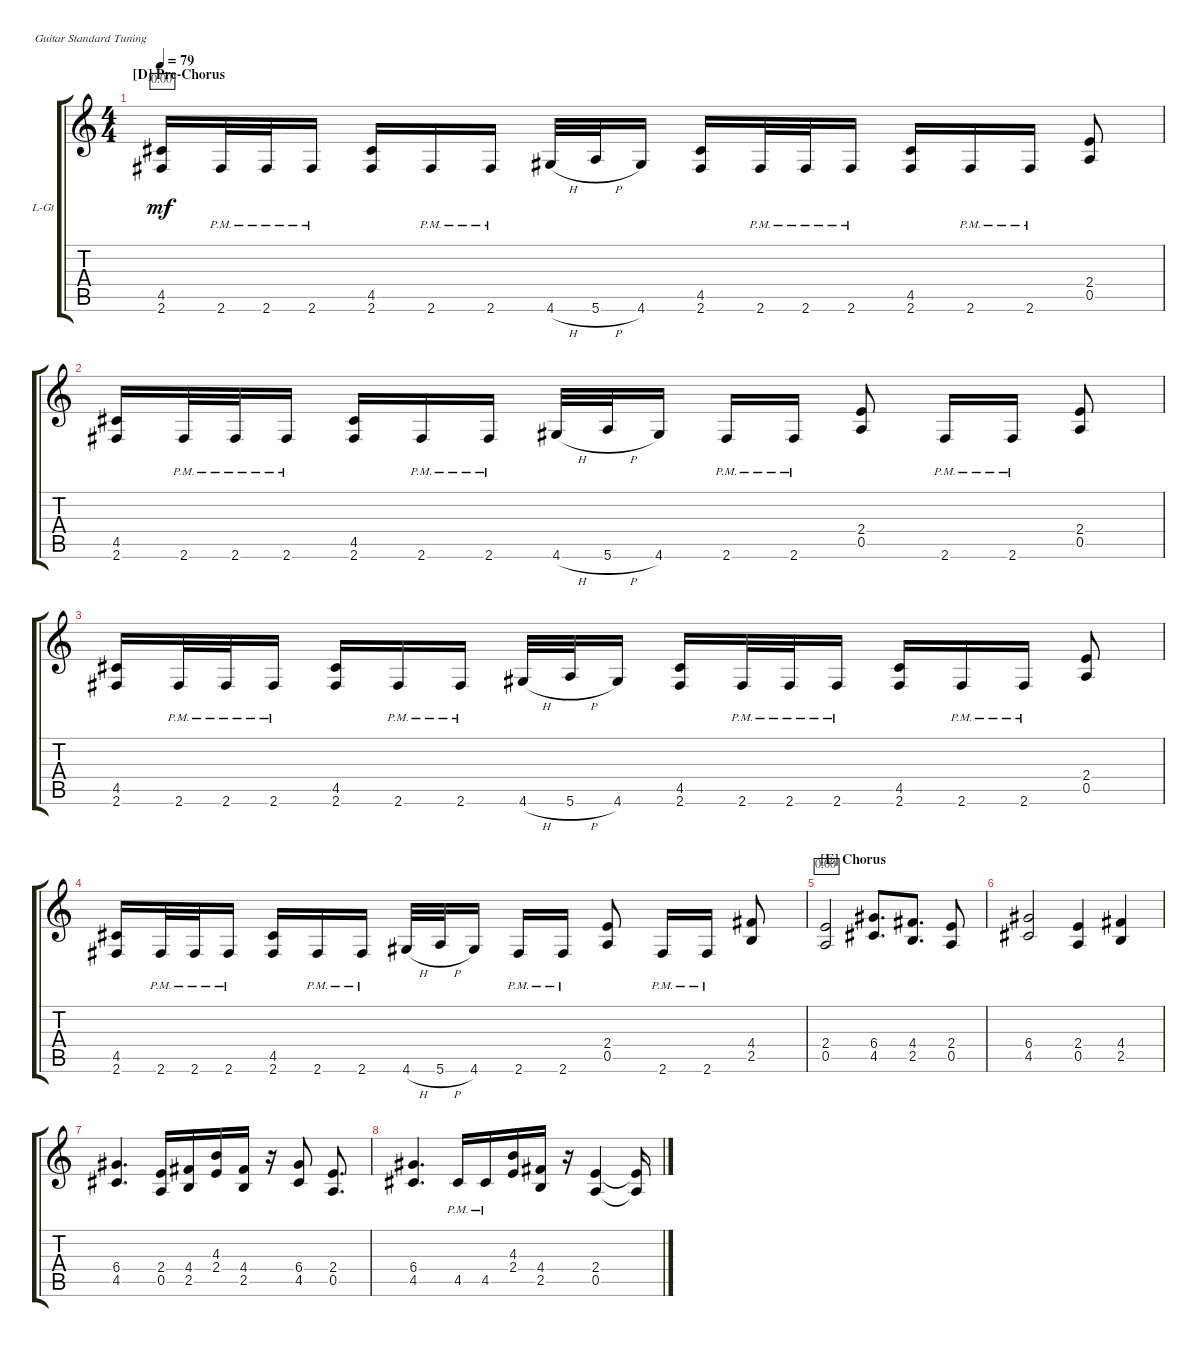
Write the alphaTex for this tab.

\defaultSystemsLayout 4
\bracketExtendMode groupsimilarinstruments
\firstSystemTrackNameOrientation horizontal
\otherSystemsTrackNameOrientation horizontal
\track ("Lead Guitar" "L-Gt") {instrument distortionguitar}
\staff {score tabs}
\tuning (E4 B3 G3 D3 A2 E2)
\ts (4 4)
\section ("D" "Pre-Chorus")
\tempo 79
\clef g2
\ks c
(4.5 2.6).16{dy mf beam merge timer} 2.6{pm}.32 2.6{pm}.32 2.6{pm}.16{beam split} (4.5 2.6).16{beam merge} 2.6{pm}.16 2.6{pm}.16{beam split} 4.6{h}.32{beam merge} 5.6{h}.32{beam merge} 4.6.16 (4.5 2.6).16{beam merge} 2.6{pm}.32 2.6{pm}.32 2.6{pm}.16{beam split} (4.5 2.6).16{beam merge} 2.6{pm}.16 2.6{pm}.16{beam split} (0.5 2.4).8{beam split} |
(4.5 2.6).16{beam merge} 2.6{pm}.32 2.6{pm}.32 2.6{pm}.16{beam split} (4.5 2.6).16{beam merge} 2.6{pm}.16 2.6{pm}.16{beam split} 4.6{h}.32{beam merge} 5.6{h}.32{beam merge} 4.6.16 2.6{pm}.16{beam merge} 2.6{pm}.16{beam split} (0.5 2.4).8{beam split} 2.6{pm}.16 2.6{pm}.16{beam split} (0.5 2.4).8{beam split} |
(4.5 2.6).16{beam merge} 2.6{pm}.32 2.6{pm}.32 2.6{pm}.16{beam split} (4.5 2.6).16{beam merge} 2.6{pm}.16 2.6{pm}.16{beam split} 4.6{h}.32{beam merge} 5.6{h}.32{beam merge} 4.6.16 (4.5 2.6).16{beam merge} 2.6{pm}.32 2.6{pm}.32 2.6{pm}.16{beam split} (4.5 2.6).16{beam merge} 2.6{pm}.16 2.6{pm}.16{beam split} (0.5 2.4).8{beam split} |
(4.5 2.6).16{beam merge} 2.6{pm}.32 2.6{pm}.32 2.6{pm}.16{beam split} (4.5 2.6).16{beam merge} 2.6{pm}.16 2.6{pm}.16{beam split} 4.6{h}.32{beam merge} 5.6{h}.32{beam merge} 4.6.16 2.6{pm}.16{beam merge} 2.6{pm}.16{beam split} (0.5 2.4).8{beam split} 2.6{pm}.16 2.6{pm}.16{beam split} (2.5 4.4).8{beam split} |
\section ("E" "Chorus")
(0.5 2.4).2{timer} (4.5 6.4).8{d} (2.5 4.4).8{d} (0.5 2.4).8 |
(4.5 6.4).2 (0.5 2.4).4 (2.5 4.4).4 |
(4.5 6.4).4{d} (0.5 2.4).16{beam merge} (4.4 2.5).16{beam merge} (2.4 4.3).16{beam merge} (2.5 4.4).16{beam split} r.16 (4.5 6.4).8 (0.5 2.4).8{d} |
(4.5 6.4).4{d} 4.5{pm}.16 4.5{pm}.16{beam merge} (2.4 4.3).16 (2.5 4.4).16 r.16 (0.5 2.4).4 (0.5{t} 2.4{t}).16
